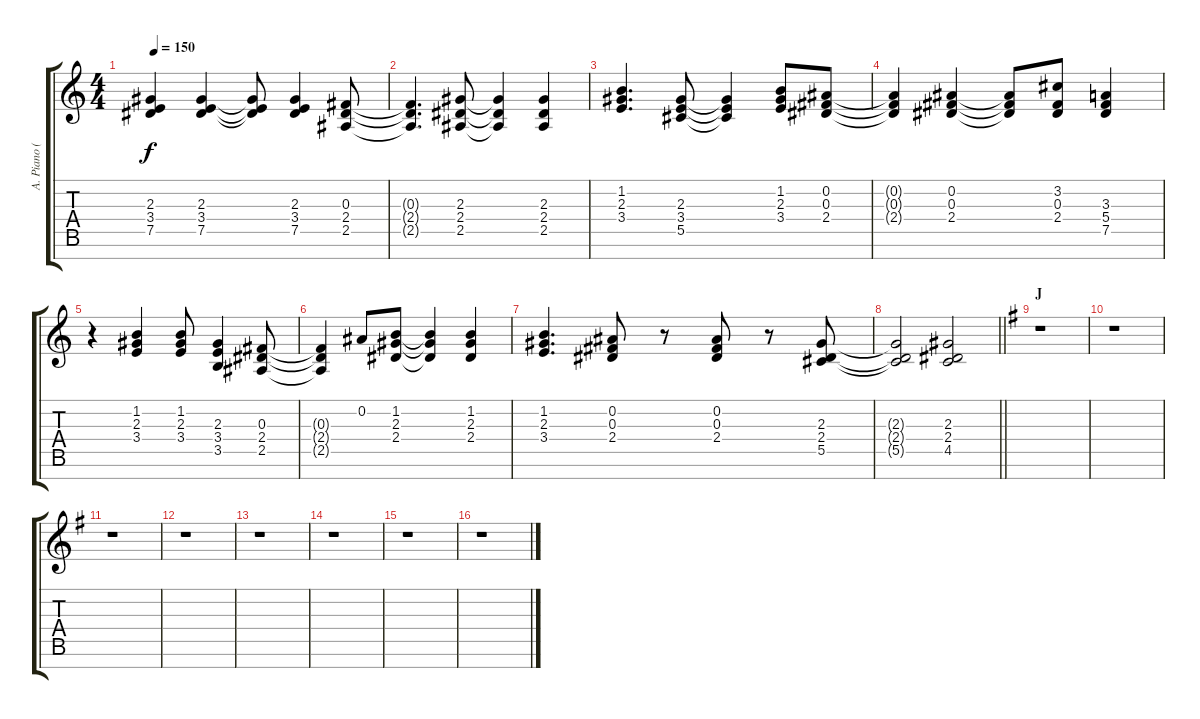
\track ("A. Piano (Right Hand)" "A. Piano (") {instrument acousticgrandpiano}
\staff {score tabs}
\tuning (Eb5 Bb4 Gb4 Db4 Ab3 Eb3 Bb2) {hide}
\ts (4 4)
\tempo 150
\clef g2
\ks c
(2.3 3.4 7.5).4{dy f} (2.3 3.4 7.5).4 (2.3{t} 3.4{t} 7.5{t}).8 (2.3 3.4 7.5).4 (0.3 2.4 2.5).8 |
(0.3{t} 2.4{t} 2.5{t}).4{d} (2.3 2.4 2.5).8 (2.3{t} 2.4{t} 2.5{t}).4 (2.3 2.4 2.5).4 |
(1.2 2.3 3.4).4{d} (2.3 3.4 5.5).8 (2.3{t} 3.4{t} 5.5{t}).4 (1.2 2.3 3.4).8 (0.2 0.3 2.4).8 |
(0.2{t} 0.3{t} 2.4{t}).4 (0.2 0.3 2.4).4 (0.2{t} 0.3{t} 2.4{t}).8 (3.2 0.3 2.4).8 (3.3 5.4 7.5).4 |
r.4 (1.2 2.3 3.4).4 (1.2 2.3 3.4).8 (2.3 3.4 3.5).4 (0.3 2.4 2.5).8 |
(0.3{t} 2.4{t} 2.5{t}).4 0.2.8 (1.2 2.3 2.4).8 (1.2{t} 2.3{t} 2.4{t}).4 (1.2 2.3 2.4).4 |
(1.2 2.3 3.4).4{d} (0.2 0.3 2.4).8 r.8 (0.2 0.3 2.4).8 r.8 (2.3 2.4 5.5).8 |
\barLineRight lightlight
(2.3{t} 2.4{t} 5.5{t}).2 (2.3 2.4 4.5).2 |
\section ("" "J")
\ks g
r.1 |
r.1 |
r.1 |
r.1 |
r.1 |
r.1 |
r.1 |
r.1
